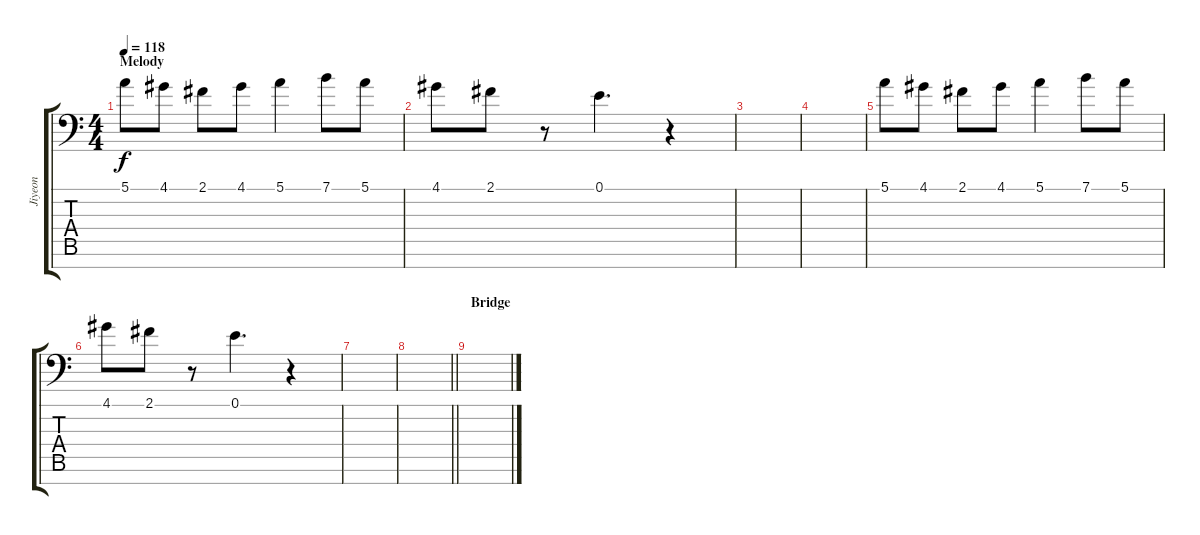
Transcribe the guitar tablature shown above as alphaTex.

\track ("Jiyeon" "Jiyeon") {instrument clarinet}
\staff {score tabs}
\tuning (E4 B3 G3 D3 A2 E2 C-1) {hide}
\ts (4 4)
\section ("" "Melody")
\tempo 118
\clef f4
\ks c
5.1.8{dy f} 4.1.8 2.1.8 4.1.8 5.1.4 7.1.8 5.1.8 |
4.1.8 2.1.8 r.8 0.1.4{d} r.4 |
|
|
5.1.8 4.1.8 2.1.8 4.1.8 5.1.4 7.1.8 5.1.8 |
4.1.8 2.1.8 r.8 0.1.4{d} r.4 |
|
\barLineRight lightlight
|
\section ("" "Bridge")
